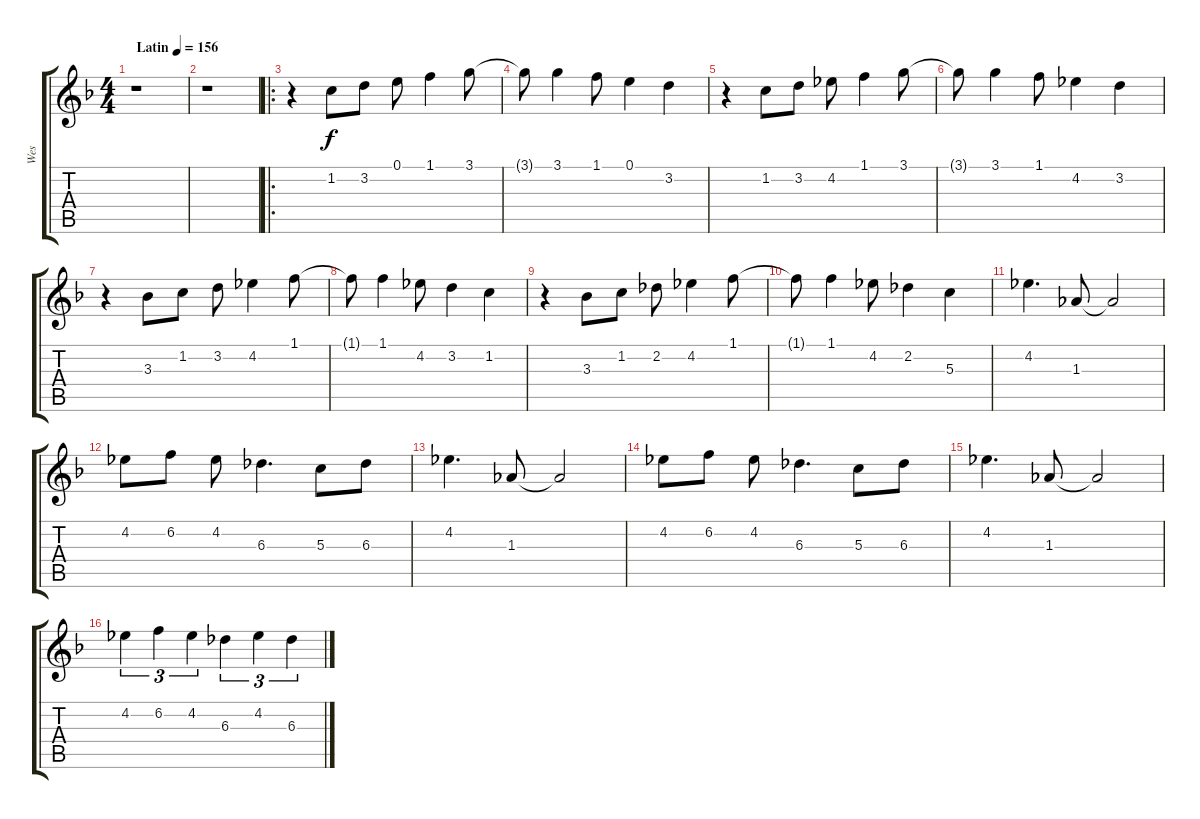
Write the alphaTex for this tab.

\track ("Wes" "Wes") {instrument electricguitarjazz}
\staff {score tabs}
\tuning (E4 B3 G3 D3 A2 E2) {hide}
\ts (4 4)
\tempo (156 "Latin")
\clef g2
\ks f
r.1{dy f instrument electricguitarjazz} |
r.1 |
\ro
r.4 1.2.8 3.2.8 0.1.8 1.1.4 3.1.8 |
3.1{t}.8 3.1.4 1.1.8 0.1.4 3.2.4 |
r.4 1.2.8 3.2.8 4.2.8 1.1.4 3.1.8 |
3.1{t}.8 3.1.4 1.1.8 4.2.4 3.2.4 |
r.4 3.3.8 1.2.8 3.2.8 4.2.4 1.1.8 |
1.1{t}.8 1.1.4 4.2.8 3.2.4 1.2.4 |
r.4 3.3.8 1.2.8 2.2.8 4.2.4 1.1.8 |
1.1{t}.8 1.1.4 4.2.8 2.2.4 5.3.4 |
4.2.4{d} 1.3.8 1.3{t}.2 |
4.2.8 6.2.8 4.2.8 6.3.4{d} 5.3.8 6.3.8 |
4.2.4{d} 1.3.8 1.3{t}.2 |
4.2.8 6.2.8 4.2.8 6.3.4{d} 5.3.8 6.3.8 |
4.2.4{d} 1.3.8 1.3{t}.2 |
4.2.4{tu (3 2)} 6.2.4{tu (3 2)} 4.2.4{tu (3 2)} 6.3.4{tu (3 2)} 4.2.4{tu (3 2)} 6.3.4{tu (3 2)}
